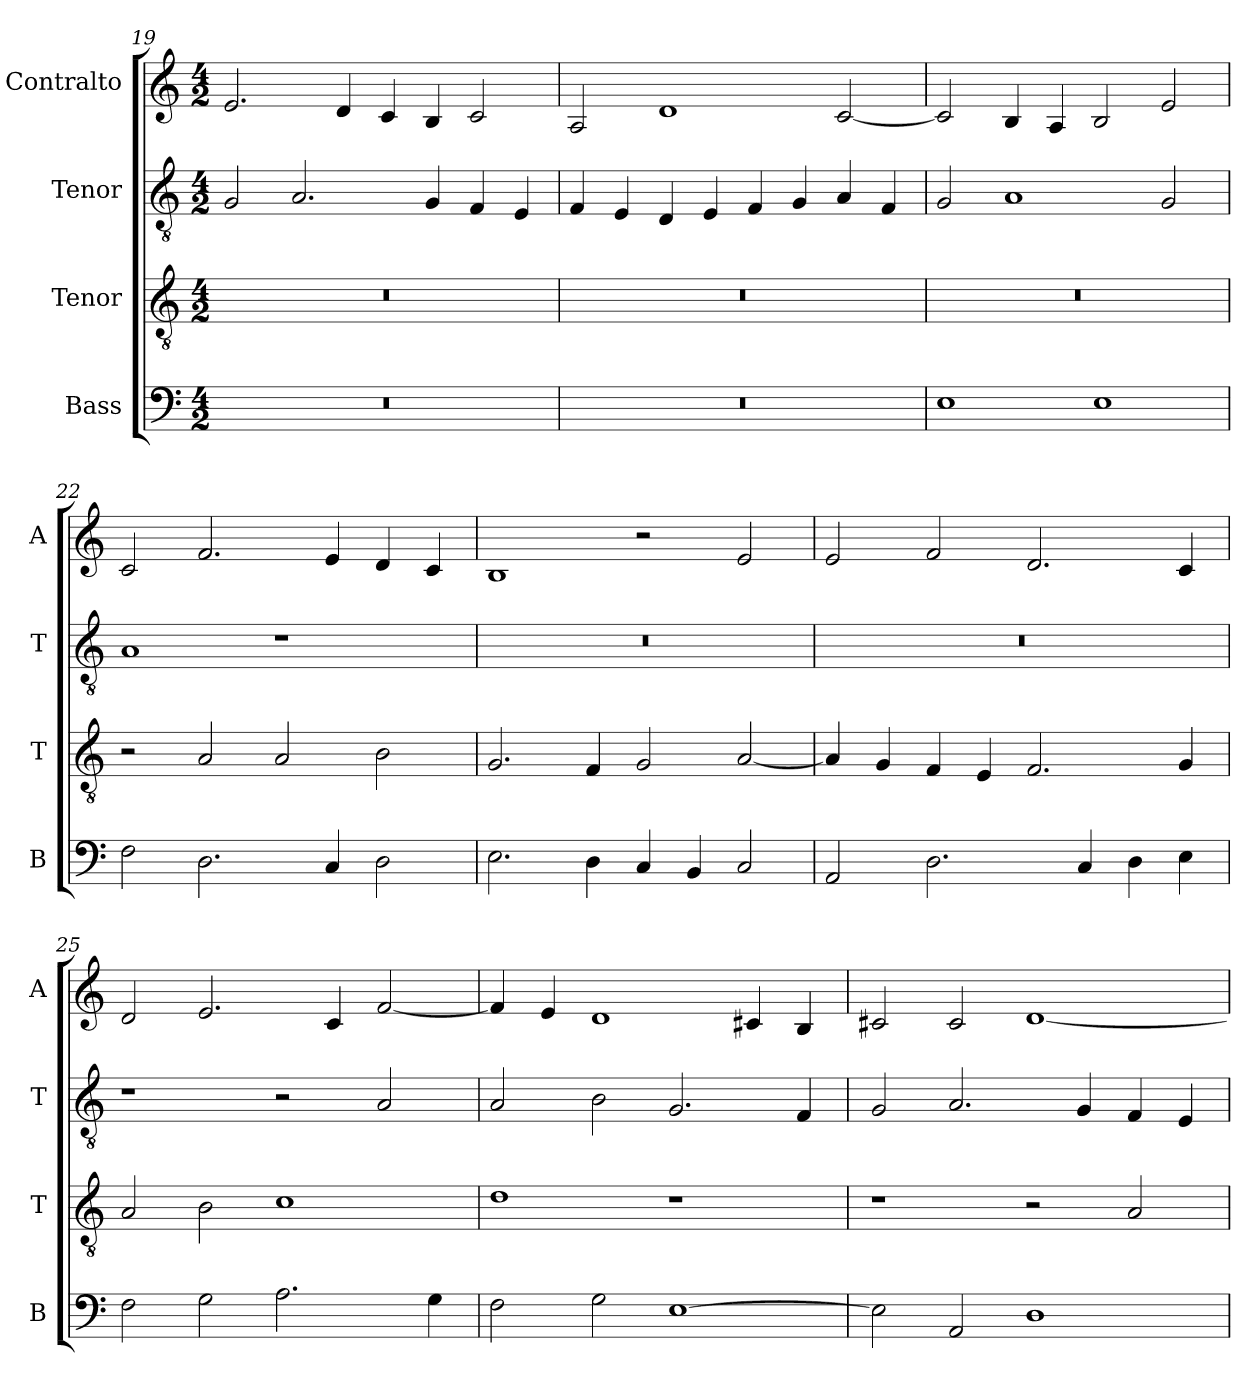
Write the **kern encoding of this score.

**kern	**kern	**kern	**kern
*part4	*part3	*part2	*part1
*staff4	*staff3	*staff2	*staff1
*I"Bass	*I"Tenor	*I"Tenor	*I"Contralto
*I'B	*I'T	*I'T	*I'A
*clefF4	*clefGv2	*clefGv2	*clefG2
*k[]	*k[]	*k[]	*k[]
*E:phr	*E:phr	*E:phr	*E:phr
*M4/2	*M4/2	*M4/2	*M4/2
=19	=19	=19	=19
0r	0r	2G	2.e
.	.	2.A	.
.	.	.	4d
.	.	.	4c
.	.	4G	4B
.	.	4F	2c
.	.	4E	.
=20	=20	=20	=20
0r	0r	4F	2A
.	.	4E	.
.	.	4D	1d
.	.	4E	.
.	.	4F	.
.	.	4G	.
.	.	4A	[2c
.	.	4F	.
=21	=21	=21	=21
1E	0r	2G	2c]
.	.	1A	4B
.	.	.	4A
1E	.	.	2B
.	.	2G	2e
=22	=22	=22	=22
2F	2r	1A	2c
2.D	2A	.	2.f
.	2A	1r	.
4C	.	.	4e
2D	2B	.	4d
.	.	.	4c
=23	=23	=23	=23
2.E	2.G	0r	1B
4D	4F	.	.
4C	2G	.	2r
4BB	.	.	.
2C	[2A	.	2e
=24	=24	=24	=24
2AA	4A]	0r	2e
.	4G	.	.
2.D	4F	.	2f
.	4E	.	.
.	2.F	.	2.d
4C	.	.	.
4D	.	.	.
4E	4G	.	4c
=25	=25	=25	=25
2F	2A	1r	2d
2G	2B	.	2.e
2.A	1c	2r	.
.	.	.	4c
.	.	2A	[2f
4G	.	.	.
=26	=26	=26	=26
2F	1d	2A	4f]
.	.	.	4e
2G	.	2B	1d
[1E	1r	2.G	.
.	.	.	4c#X
.	.	4F	4B
=27	=27	=27	=27
2E]	1r	2G	2c#X
2AA	.	2.A	2c#
1D	2r	.	[1d
.	.	4G	.
.	2A	4F	.
.	.	4E	.
=	=	=	=
*-	*-	*-	*-
